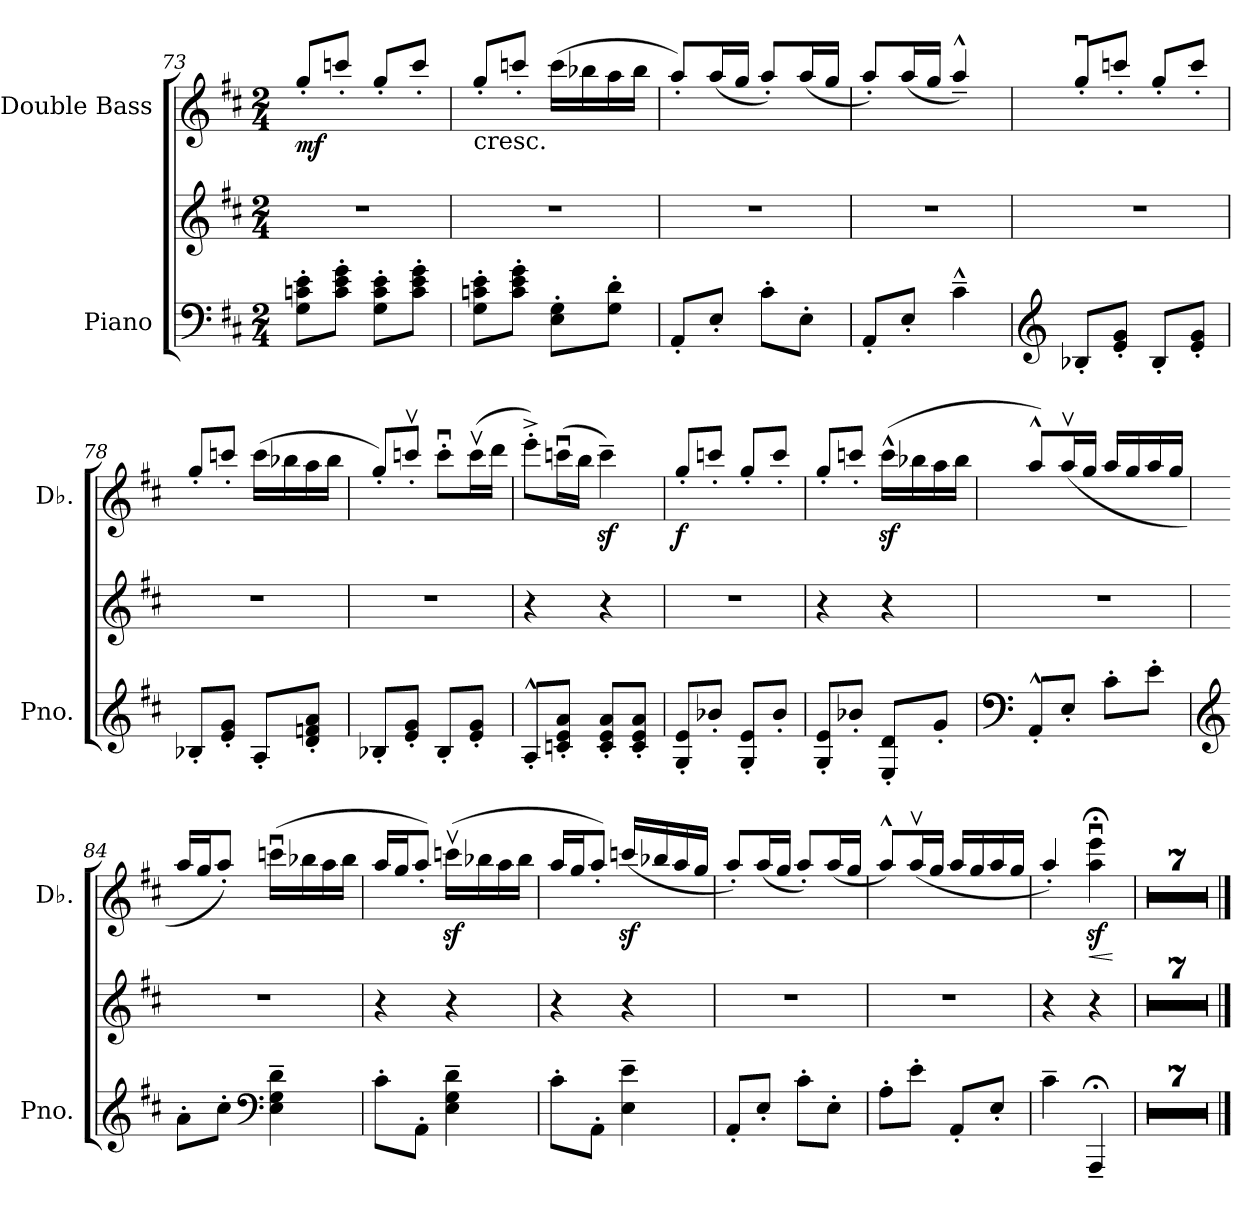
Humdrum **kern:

**kern	**kern	**kern	**dynam
*part2	*part2	*part1	*part1
*staff3	*staff2	*staff1	*staff1
*I"Piano	*	*I"Double Bass	*
*I'Pno.	*	*I'Db.	*
!!LO:PB:g=z
*clefF4	*clefG2	*clefG2	*
*	*	*ITrd7c12	*
*k[f#c#]	*k[f#c#]	*k[f#c#]	*
*M2/4	*M2/4	*M2/4	*
=73	=73	=73	=73
!	!	!	!LO:DY:b
8G\' 8cn\' 8e\'L	2r	8g'/L	mf
8c\' 8e\' 8g\'J	.	8ccn'/J	.
8G\' 8c\' 8e\'L	.	8g'/L	.
8c\' 8e\' 8g\'J	.	8cc'/J	.
=74	=74	=74	=74
!	!	!LO:TX:b:t=cresc.	!
8G\' 8cn\' 8e\'L	2r	8g'/L	.
8c\' 8e\' 8g\'J	.	8ccn'/J	.
8E\' 8G\'L	.	(16cc\LL	.
.	.	16b-X\	.
8G\' 8d\'J	.	16a\	.
.	.	16b-\JJ	.
=75	=75	=75	=75
8AA'/L	2r	8a'/L)	.
8E'/J	.	(16a/L	.
.	.	16g/JJ	.
8c#'\L	.	8a'/L)	.
8E'\J	.	(16a/L	.
.	.	16g/JJ	.
=76	=76	=76	=76
8AA'/L	2r	8a'/L)	.
8E'/J	.	(16a/L	.
.	.	16g/JJ	.
4c#~^^\	.	4a~^^/)	.
=77	=77	=77	=77
*clefG2	*	*	*
8B-X'/L	2r	8gu'/L	.
8e/' 8g/'J	.	8ccn'/J	.
8B-'/L	.	8g'/L	.
8e/' 8g/'J	.	8cc'/J	.
=78	=78	=78	=78
8B-X'/L	2r	8g'/L	.
8e/' 8g/'J	.	8ccn'/J	.
8A'/L	.	(16cc\LL	.
.	.	16b-X\	.
8d/' 8fn/' 8a/'J	.	16a\	.
.	.	16b-\JJ	.
!!LO:LB:g=z
=79	=79	=79	=79
8B-X'/L	2r	8g'/L)	.
8e/' 8g/'J	.	8ccnv'/J	.
8B-'/L	.	8ccu'\L	.
8e/' 8g/'J	.	(16ccv\L	.
.	.	16dd\JJ	.
=80	=80	=80	=80
8A'^^/L	4r	8ee'^\L)	.
8cn/' 8e/' 8a/'J	.	(16ccnu\L	.
.	.	16b\JJ	.
8c/' 8e/' 8a/'L	4r	4ccz<~\)	.
8c/' 8e/' 8a/'J	.	.	.
=81	=81	=81	=81
!	!	!	!LO:DY:b
8G/' 8e/'L	2r	8g'/L	f
8b-X'/J	.	8ccn'/J	.
8G/' 8e/'L	.	8g'/L	.
8b-'/J	.	8cc'/J	.
=82	=82	=82	=82
8G/' 8e/'L	4r	8g'/L	.
8b-X'/J	.	8ccn'/J	.
8E/' 8d/'L	4r	(16ccz<^^\LL	.
.	.	16b-X\	.
8g'/J	.	16a\	.
.	.	16b-\JJ	.
=83	=83	=83	=83
*clefF4	*	*	*
8AA'^^/L	2r	8a^^/L)	.
8E'/J	.	(16av/L	.
.	.	16g/JJ	.
8c#'\L	.	16a/LL	.
.	.	16g/	.
8e'\J	.	16a/	.
.	.	16g/JJ	.
!!LO:LB:g=z
=84	=84	=84	=84
*clefG2	*	*	*
8a'\L	2r	16a/LL	.
.	.	16g/J	.
8cc#'\J	.	8a'/J)	.
*clefF4	*	*	*
4E\~ 4G\~ 4d\~	.	(16ccnu\LL	.
.	.	16b-X\	.
.	.	16a\	.
.	.	16b-\JJ	.
=85	=85	=85	=85
8c#'\L	4r	16a/LL	.
.	.	16g/J	.
8AA'\J	.	8a'/J)	.
4E\~ 4G\~ 4d\~	4r	(16ccnz<v\LL	.
.	.	16b-X\	.
.	.	16a\	.
.	.	16b-\JJ	.
=86	=86	=86	=86
8c#'\L	4r	16a/LL	.
.	.	16g/J	.
8AA'\J	.	8a'/J)	.
4E\~ 4e\~	4r	(16ccnz</LL	.
.	.	16b-X/	.
.	.	16a/	.
.	.	16g/JJ	.
=87	=87	=87	=87
8AA'/L	2r	8a'/L)	.
8E'/J	.	(16a/L	.
.	.	16g/JJ	.
8c#'\L	.	8a'/L)	.
8E'\J	.	(16a/L	.
.	.	16g/JJ	.
=88	=88	=88	=88
8A'\L	2r	8a^^/L)	.
8e'\J	.	(16av/L	.
.	.	16g/JJ	.
8AA'/L	.	16a/LL	.
.	.	16g/	.
8E'/J	.	16a/	.
.	.	16g/JJ	.
!!LO:LB:g=z
=89	=89	=89	=89
4c#~\	4r	4a'/)	.
!	!	!	!LO:HP:b
4AAA;<~/	4r	4a\z<;<u 4ee\z<;<u	<
.	.	.	[
=90	=90	=90	=90
2r	2r	2r	.
=91	=91	=91	=91
2r	2r	2r	.
=92	=92	=92	=92
2r	2r	2r	.
=93	=93	=93	=93
2r	2r	2r	.
=94	=94	=94	=94
2r	2r	2r	.
=95	=95	=95	=95
2r	2r	2r	.
=96	=96	=96	=96
2r	2r	2r	.
==	==	==	==
*-	*-	*-	*-
